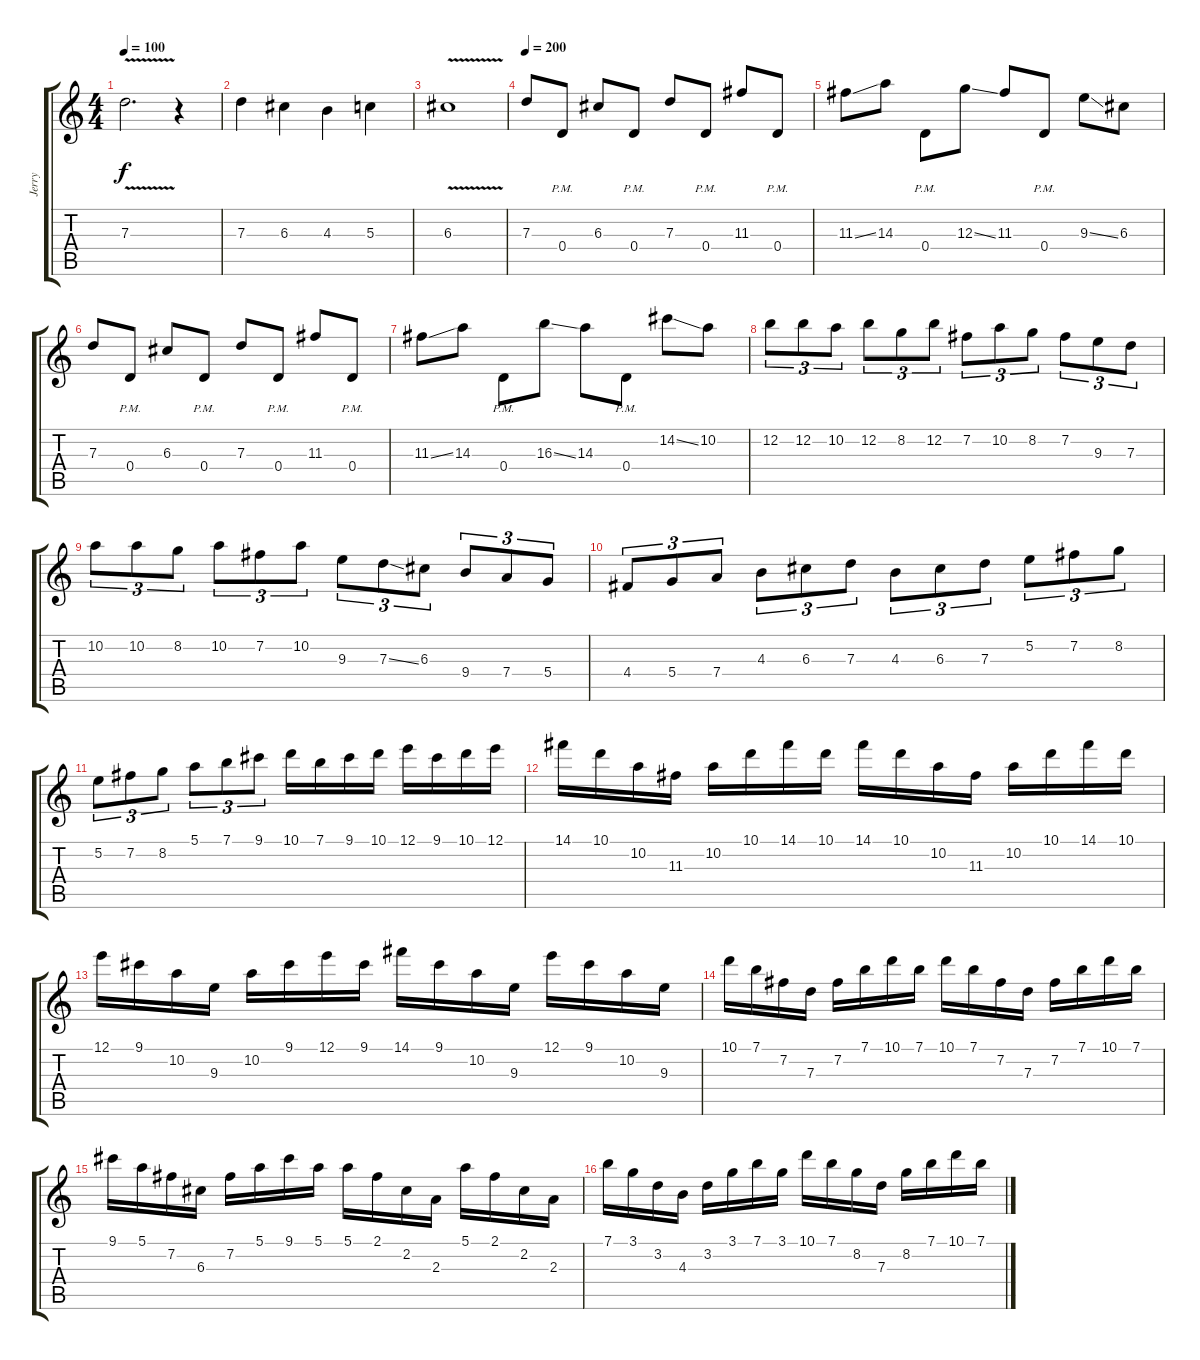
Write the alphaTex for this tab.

\track ("Jerry" "Jerry") {instrument distortionguitar}
\staff {score tabs}
\tuning (E4 B3 G3 D3 A2 E2) {hide}
\ts (4 4)
\tempo 100
\clef g2
\ks c
7.3{v}.2{d dy f} r.4 |
7.3.4 6.3.4 4.3.4 5.3.4 |
6.3{v}.1 |
\tempo 200
7.3.8 0.4{pm}.8 6.3.8 0.4{pm}.8 7.3.8 0.4{pm}.8 11.3.8 0.4{pm}.8 |
11.3{ss}.8 14.3.8 0.4{pm}.8 12.3{ss}.8 11.3.8 0.4{pm}.8 9.3{ss}.8 6.3.8 |
7.3.8 0.4{pm}.8 6.3.8 0.4{pm}.8 7.3.8 0.4{pm}.8 11.3.8 0.4{pm}.8 |
11.3{ss}.8 14.3.8 0.4{pm}.8 16.3{ss}.8 14.3.8 0.4{pm}.8 14.2{ss}.8 10.2.8 |
12.2.8{tu (3 2)} 12.2.8{tu (3 2)} 10.2.8{tu (3 2)} 12.2.8{tu (3 2)} 8.2.8{tu (3 2)} 12.2.8{tu (3 2)} 7.2.8{tu (3 2)} 10.2.8{tu (3 2)} 8.2.8{tu (3 2)} 7.2.8{tu (3 2)} 9.3.8{tu (3 2)} 7.3.8{tu (3 2)} |
10.2.8{tu (3 2)} 10.2.8{tu (3 2)} 8.2.8{tu (3 2)} 10.2.8{tu (3 2)} 7.2.8{tu (3 2)} 10.2.8{tu (3 2)} 9.3.8{tu (3 2)} 7.3{ss}.8{tu (3 2)} 6.3.8{tu (3 2)} 9.4.8{tu (3 2)} 7.4.8{tu (3 2)} 5.4.8{tu (3 2)} |
4.4.8{tu (3 2)} 5.4.8{tu (3 2)} 7.4.8{tu (3 2)} 4.3.8{tu (3 2)} 6.3.8{tu (3 2)} 7.3.8{tu (3 2)} 4.3.8{tu (3 2)} 6.3.8{tu (3 2)} 7.3.8{tu (3 2)} 5.2.8{tu (3 2)} 7.2.8{tu (3 2)} 8.2.8{tu (3 2)} |
5.2.8{tu (3 2)} 7.2.8{tu (3 2)} 8.2.8{tu (3 2)} 5.1.8{tu (3 2)} 7.1.8{tu (3 2)} 9.1.8{tu (3 2)} 10.1.16 7.1.16 9.1.16 10.1.16 12.1.16 9.1.16 10.1.16 12.1.16 |
14.1.16 10.1.16 10.2.16 11.3.16 10.2.16 10.1.16 14.1.16 10.1.16 14.1.16 10.1.16 10.2.16 11.3.16 10.2.16 10.1.16 14.1.16 10.1.16 |
12.1.16 9.1.16 10.2.16 9.3.16 10.2.16 9.1.16 12.1.16 9.1.16 14.1.16 9.1.16 10.2.16 9.3.16 12.1.16 9.1.16 10.2.16 9.3.16 |
10.1.16 7.1.16 7.2.16 7.3.16 7.2.16 7.1.16 10.1.16 7.1.16 10.1.16 7.1.16 7.2.16 7.3.16 7.2.16 7.1.16 10.1.16 7.1.16 |
9.1.16 5.1.16 7.2.16 6.3.16 7.2.16 5.1.16 9.1.16 5.1.16 5.1.16 2.1.16 2.2.16 2.3.16 5.1.16 2.1.16 2.2.16 2.3.16 |
7.1.16 3.1.16 3.2.16 4.3.16 3.2.16 3.1.16 7.1.16 3.1.16 10.1.16 7.1.16 8.2.16 7.3.16 8.2.16 7.1.16 10.1.16 7.1.16
